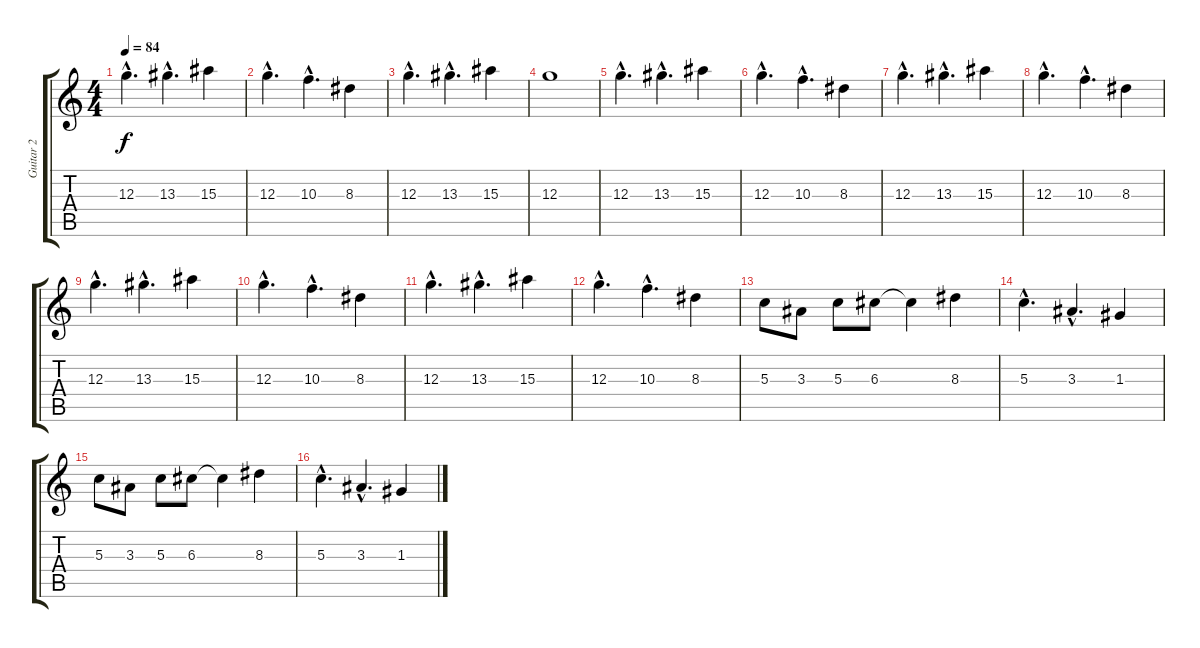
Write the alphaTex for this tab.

\track ("Guitar 2" "Guitar 2") {instrument distortionguitar}
\staff {score tabs}
\tuning (E4 B3 G3 D3 A2 E2) {hide}
\ts (4 4)
\tempo 84
\clef g2
\ks c
12.3{hac}.4{d dy f} 13.3{hac}.4{d} 15.3.4 |
12.3{hac}.4{d} 10.3{hac}.4{d} 8.3.4 |
12.3{hac}.4{d} 13.3{hac}.4{d} 15.3.4 |
12.3.1 |
12.3{hac}.4{d} 13.3{hac}.4{d} 15.3.4 |
12.3{hac}.4{d} 10.3{hac}.4{d} 8.3.4 |
12.3{hac}.4{d} 13.3{hac}.4{d} 15.3.4 |
12.3{hac}.4{d} 10.3{hac}.4{d} 8.3.4 |
12.3{hac}.4{d} 13.3{hac}.4{d} 15.3.4 |
12.3{hac}.4{d} 10.3{hac}.4{d} 8.3.4 |
12.3{hac}.4{d} 13.3{hac}.4{d} 15.3.4 |
12.3{hac}.4{d} 10.3{hac}.4{d} 8.3.4 |
5.3.8{instrument electricguitarclean} 3.3.8 5.3.8 6.3.8 6.3{t}.4 8.3.4 |
5.3{hac}.4{d} 3.3{hac}.4{d} 1.3.4 |
5.3.8 3.3.8 5.3.8 6.3.8 6.3{t}.4 8.3.4 |
5.3{hac}.4{d} 3.3{hac}.4{d} 1.3.4
